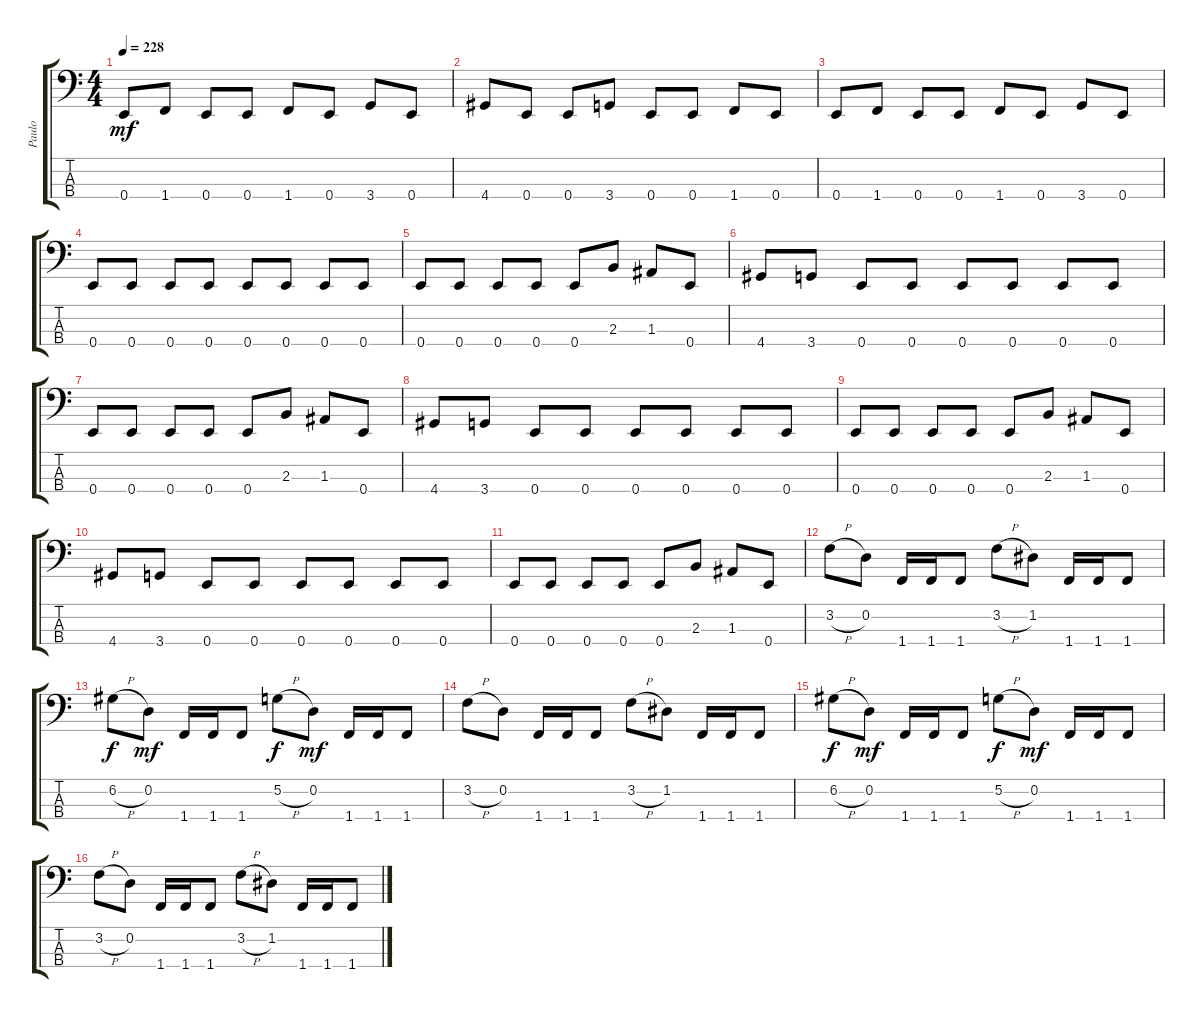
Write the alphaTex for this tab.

\track ("Paulo" "Paulo") {instrument electricbasspick}
\staff {score tabs}
\tuning (G2 D2 A1 E1) {hide}
\ts (4 4)
\tempo 228
\clef f4
\ks c
0.4.8{dy mf} 1.4.8 0.4.8 0.4.8 1.4.8 0.4.8 3.4.8 0.4.8 |
4.4.8 0.4.8 0.4.8 3.4.8 0.4.8 0.4.8 1.4.8 0.4.8 |
0.4.8 1.4.8 0.4.8 0.4.8 1.4.8 0.4.8 3.4.8 0.4.8 |
0.4.8 0.4.8 0.4.8 0.4.8 0.4.8 0.4.8 0.4.8 0.4.8 |
0.4.8 0.4.8 0.4.8 0.4.8 0.4.8 2.3.8 1.3.8 0.4.8 |
4.4.8 3.4.8 0.4.8 0.4.8 0.4.8 0.4.8 0.4.8 0.4.8 |
0.4.8 0.4.8 0.4.8 0.4.8 0.4.8 2.3.8 1.3.8 0.4.8 |
4.4.8 3.4.8 0.4.8 0.4.8 0.4.8 0.4.8 0.4.8 0.4.8 |
0.4.8 0.4.8 0.4.8 0.4.8 0.4.8 2.3.8 1.3.8 0.4.8 |
4.4.8 3.4.8 0.4.8 0.4.8 0.4.8 0.4.8 0.4.8 0.4.8 |
0.4.8 0.4.8 0.4.8 0.4.8 0.4.8 2.3.8 1.3.8 0.4.8 |
3.2{h}.8 0.2.8 1.4.16 1.4.16 1.4.8 3.2{h}.8 1.2.8 1.4.16 1.4.16 1.4.8 |
6.2{h}.8{dy f} 0.2.8{dy mf} 1.4.16 1.4.16 1.4.8 5.2{h}.8{dy f} 0.2.8{dy mf} 1.4.16 1.4.16 1.4.8 |
3.2{h}.8 0.2.8 1.4.16 1.4.16 1.4.8 3.2{h}.8 1.2.8 1.4.16 1.4.16 1.4.8 |
6.2{h}.8{dy f} 0.2.8{dy mf} 1.4.16 1.4.16 1.4.8 5.2{h}.8{dy f} 0.2.8{dy mf} 1.4.16 1.4.16 1.4.8 |
3.2{h}.8 0.2.8 1.4.16 1.4.16 1.4.8 3.2{h}.8 1.2.8 1.4.16 1.4.16 1.4.8
